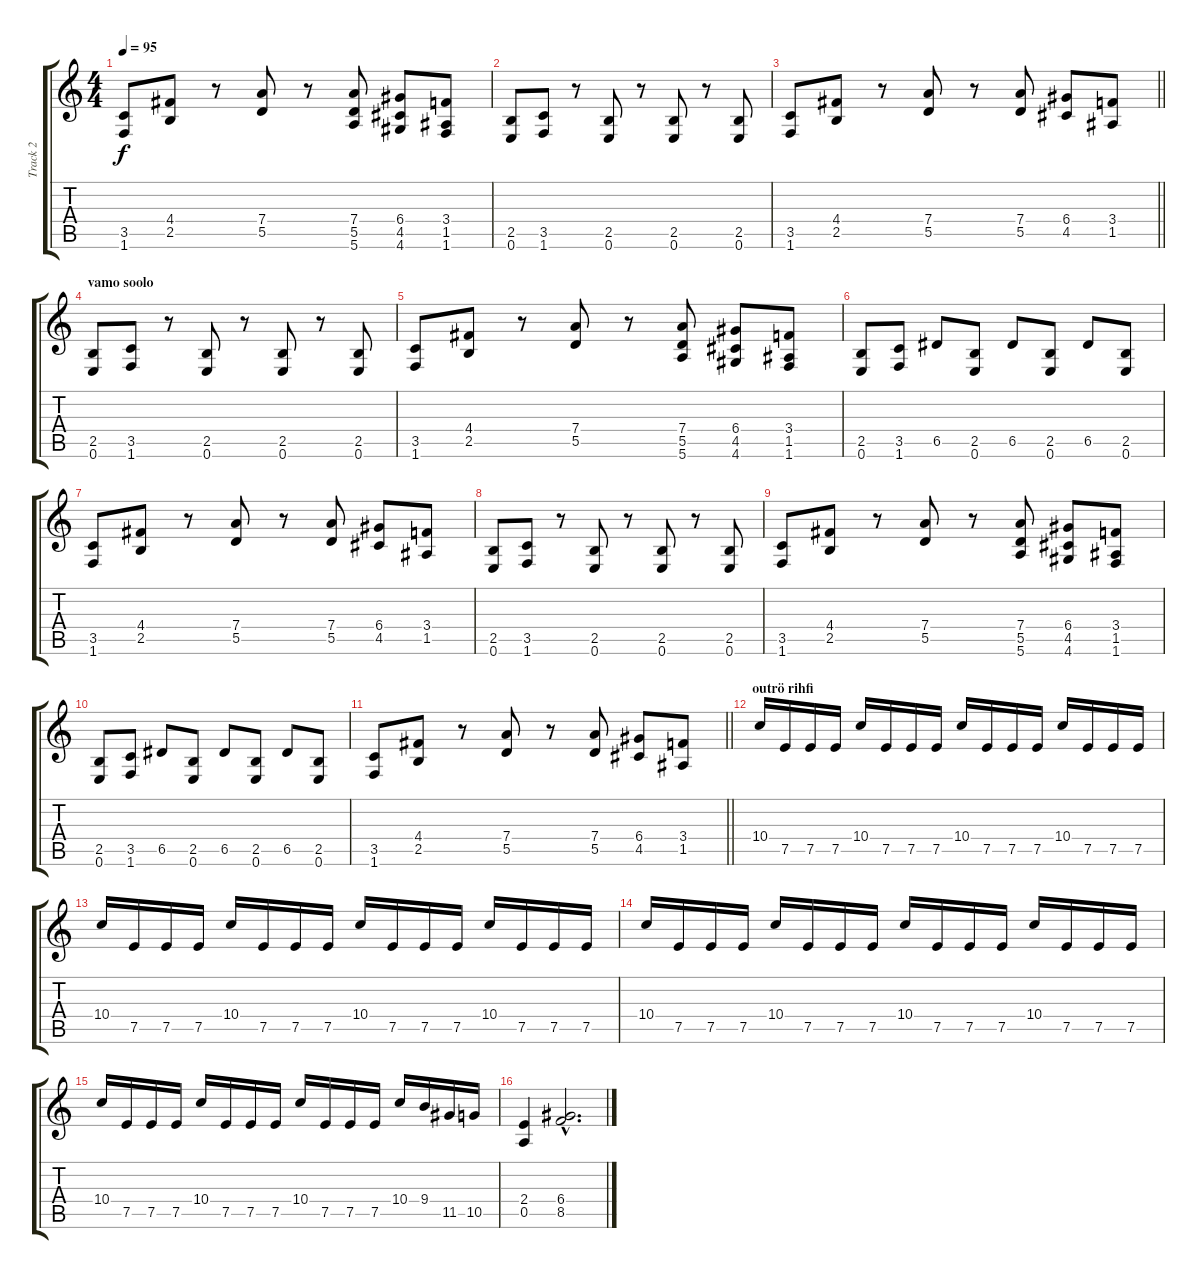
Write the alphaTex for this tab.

\track ("Track 2" "Track 2") {instrument distortionguitar}
\staff {score tabs}
\tuning (E4 B3 G3 D3 A2 E2) {hide}
\ts (4 4)
\tempo 95
\clef g2
\ks c
(3.5 1.6).8{dy f} (4.4 2.5).8 r.8 (7.4 5.5).8 r.8 (7.4 5.5 5.6).8 (6.4 4.5 4.6).8 (3.4 1.5 1.6).8 |
(2.5 0.6).8 (3.5 1.6).8 r.8 (2.5 0.6).8 r.8 (2.5 0.6).8 r.8 (2.5 0.6).8 |
\barLineRight lightlight
(3.5 1.6).8 (4.4 2.5).8 r.8 (7.4 5.5).8 r.8 (7.4 5.5).8 (6.4 4.5).8 (3.4 1.5).8 |
\section ("" "vamo soolo")
(2.5 0.6).8 (3.5 1.6).8 r.8 (2.5 0.6).8 r.8 (2.5 0.6).8 r.8 (2.5 0.6).8 |
(3.5 1.6).8 (4.4 2.5).8 r.8 (7.4 5.5).8 r.8 (7.4 5.5 5.6).8 (6.4 4.5 4.6).8 (3.4 1.5 1.6).8 |
(2.5 0.6).8 (3.5 1.6).8 6.5.8 (2.5 0.6).8 6.5.8 (2.5 0.6).8 6.5.8 (2.5 0.6).8 |
(3.5 1.6).8 (4.4 2.5).8 r.8 (7.4 5.5).8 r.8 (7.4 5.5).8 (6.4 4.5).8 (3.4 1.5).8 |
(2.5 0.6).8 (3.5 1.6).8 r.8 (2.5 0.6).8 r.8 (2.5 0.6).8 r.8 (2.5 0.6).8 |
(3.5 1.6).8 (4.4 2.5).8 r.8 (7.4 5.5).8 r.8 (7.4 5.5 5.6).8 (6.4 4.5 4.6).8 (3.4 1.5 1.6).8 |
(2.5 0.6).8 (3.5 1.6).8 6.5.8 (2.5 0.6).8 6.5.8 (2.5 0.6).8 6.5.8 (2.5 0.6).8 |
\barLineRight lightlight
(3.5 1.6).8 (4.4 2.5).8 r.8 (7.4 5.5).8 r.8 (7.4 5.5).8 (6.4 4.5).8 (3.4 1.5).8 |
\section ("" "outrö rihfi")
10.4.16 7.5.16 7.5.16 7.5.16 10.4.16 7.5.16 7.5.16 7.5.16 10.4.16 7.5.16 7.5.16 7.5.16 10.4.16 7.5.16 7.5.16 7.5.16 |
10.4.16 7.5.16 7.5.16 7.5.16 10.4.16 7.5.16 7.5.16 7.5.16 10.4.16 7.5.16 7.5.16 7.5.16 10.4.16 7.5.16 7.5.16 7.5.16 |
10.4.16 7.5.16 7.5.16 7.5.16 10.4.16 7.5.16 7.5.16 7.5.16 10.4.16 7.5.16 7.5.16 7.5.16 10.4.16 7.5.16 7.5.16 7.5.16 |
10.4.16 7.5.16 7.5.16 7.5.16 10.4.16 7.5.16 7.5.16 7.5.16 10.4.16 7.5.16 7.5.16 7.5.16 10.4.16 9.4.16 11.5.16 10.5.16 |
(2.4 0.5).4 (6.4{hac} 8.5{hac}).2{d}
